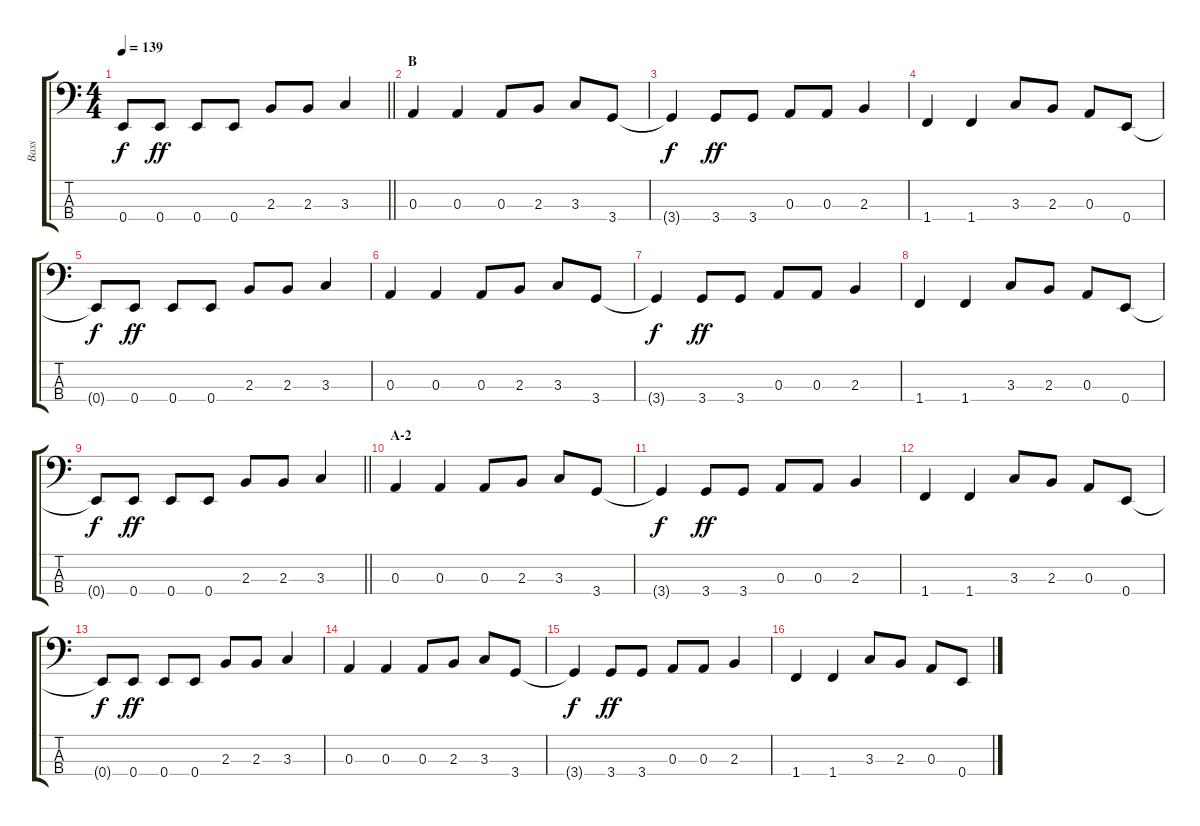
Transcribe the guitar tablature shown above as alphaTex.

\track ("Bass" "Bass") {instrument electricbassfinger}
\staff {score tabs}
\tuning (G2 D2 A1 E1) {hide}
\ts (4 4)
\tempo 139
\clef f4
\barLineRight lightlight
\ks aminor
0.4{t}.8{dy f} 0.4.8{dy ff} 0.4.8 0.4.8 2.3.8 2.3.8 3.3.4 |
\section ("" "B")
0.3.4 0.3.4 0.3.8 2.3.8 3.3.8 3.4.8 |
3.4{t}.4{dy f} 3.4.8{dy ff} 3.4.8 0.3.8 0.3.8 2.3.4 |
1.4.4 1.4.4 3.3.8 2.3.8 0.3.8 0.4.8 |
0.4{t}.8{dy f} 0.4.8{dy ff} 0.4.8 0.4.8 2.3.8 2.3.8 3.3.4 |
0.3.4 0.3.4 0.3.8 2.3.8 3.3.8 3.4.8 |
3.4{t}.4{dy f} 3.4.8{dy ff} 3.4.8 0.3.8 0.3.8 2.3.4 |
1.4.4 1.4.4 3.3.8 2.3.8 0.3.8 0.4.8 |
\barLineRight lightlight
0.4{t}.8{dy f} 0.4.8{dy ff} 0.4.8 0.4.8 2.3.8 2.3.8 3.3.4 |
\section ("" "A-2")
0.3.4 0.3.4 0.3.8 2.3.8 3.3.8 3.4.8 |
3.4{t}.4{dy f} 3.4.8{dy ff} 3.4.8 0.3.8 0.3.8 2.3.4 |
1.4.4 1.4.4 3.3.8 2.3.8 0.3.8 0.4.8 |
0.4{t}.8{dy f} 0.4.8{dy ff} 0.4.8 0.4.8 2.3.8 2.3.8 3.3.4 |
0.3.4 0.3.4 0.3.8 2.3.8 3.3.8 3.4.8 |
3.4{t}.4{dy f} 3.4.8{dy ff} 3.4.8 0.3.8 0.3.8 2.3.4 |
1.4.4 1.4.4 3.3.8 2.3.8 0.3.8 0.4.8
